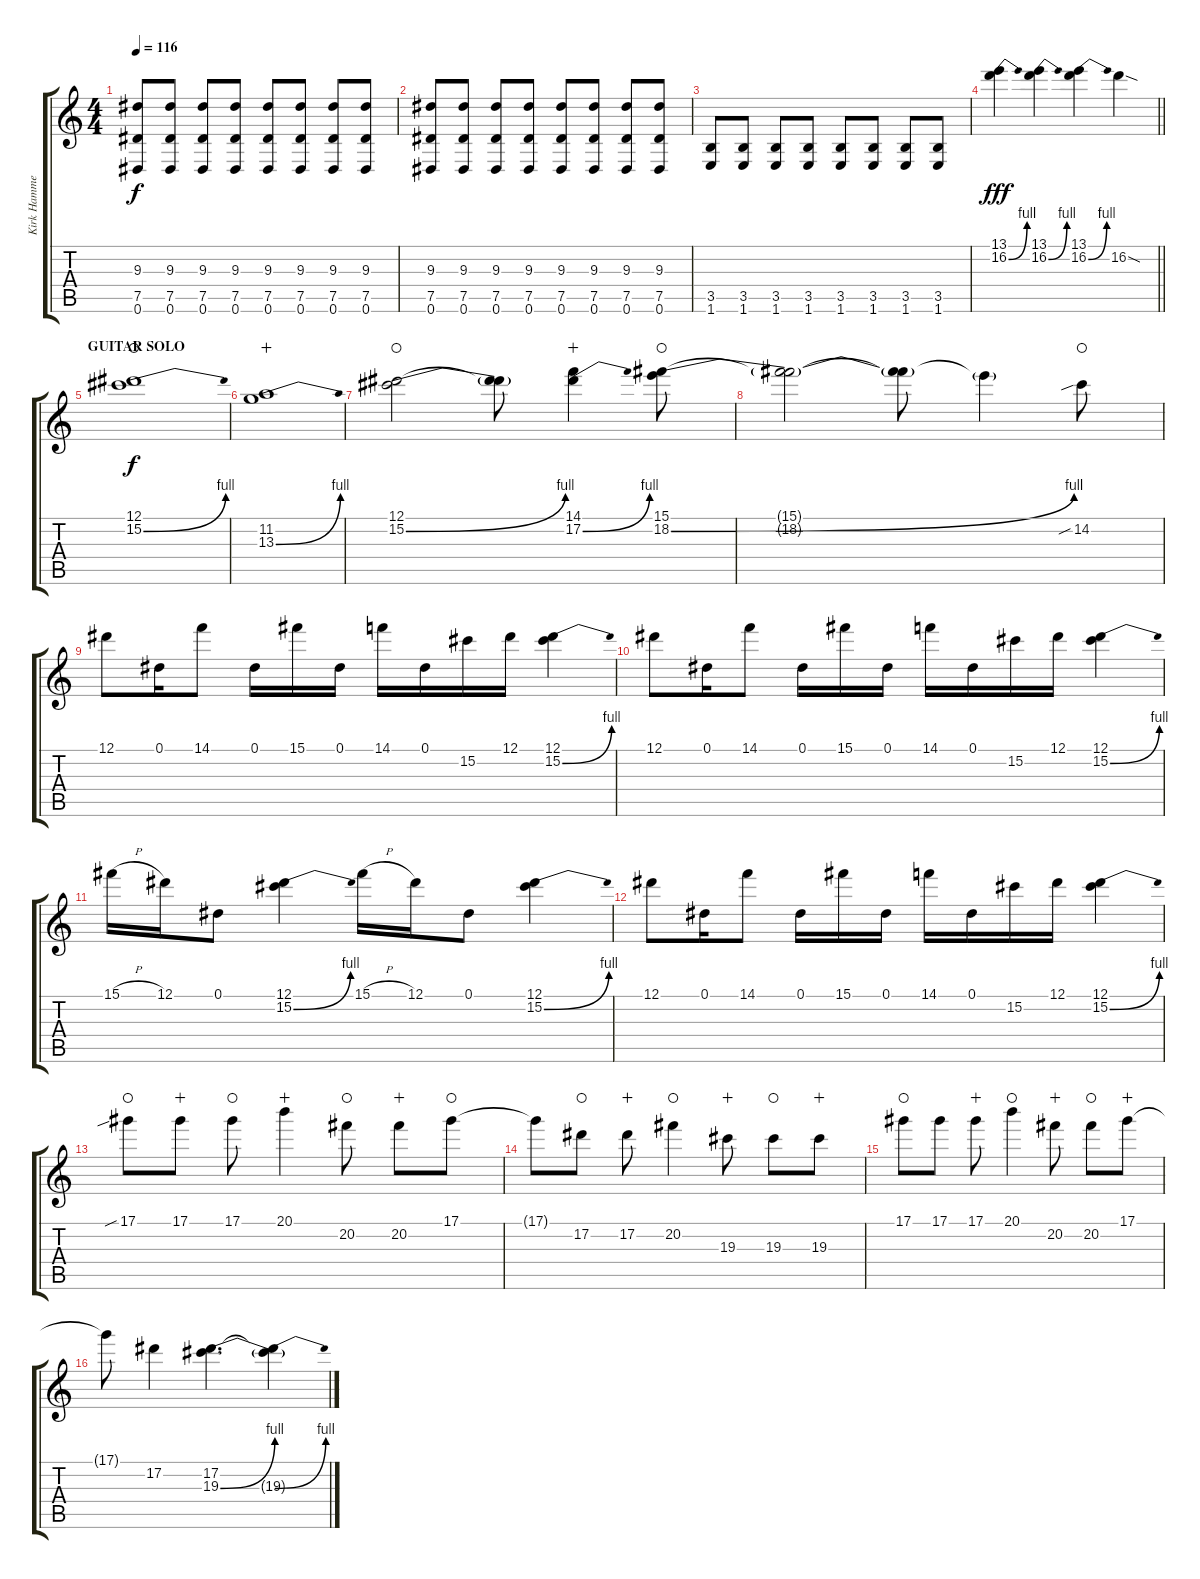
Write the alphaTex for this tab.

\track ("Kirk Hammett - lead and rhythm guitar" "Kirk Hamme") {instrument distortionguitar}
\staff {score tabs}
\tuning (Eb4 Bb3 Gb3 Db3 Ab2 Eb2) {hide}
\ts (4 4)
\tempo 116
\clef g2
\ks c
(9.3 7.5 0.6).8{dy f} (9.3 7.5 0.6).8 (9.3 7.5 0.6).8 (9.3 7.5 0.6).8 (9.3 7.5 0.6).8 (9.3 7.5 0.6).8 (9.3 7.5 0.6).8 (9.3 7.5 0.6).8 |
(9.3 7.5 0.6).8 (9.3 7.5 0.6).8 (9.3 7.5 0.6).8 (9.3 7.5 0.6).8 (9.3 7.5 0.6).8 (9.3 7.5 0.6).8 (9.3 7.5 0.6).8 (9.3 7.5 0.6).8 |
(3.5 1.6).8 (3.5 1.6).8 (3.5 1.6).8 (3.5 1.6).8 (3.5 1.6).8 (3.5 1.6).8 (3.5 1.6).8 (3.5 1.6).8 |
\barLineRight lightlight
(13.1 16.2{be (bend 0 0 60 4)}).4{dy fff} (13.1 16.2{be (bend 0 0 60 4)}).4 (13.1 16.2{be (bend 0 0 60 4)}).4 16.2{sod}.4 |
\section ("" "GUITAR SOLO")
(12.1 15.2{be (bend 0 0 60 4)}).1{dy f instrument distortionguitar waho} |
(11.2 13.3{be (bend 0 0 60 4)}).1{wahc} |
(12.1 15.2{be (bend 0 0 60 4)}).2{waho} (12.1{t} 15.2{t}).8 (14.1 17.2{be (bend 0 0 60 4)}).4{wahc} (15.1 18.2{be (bend 0 0 60 4)}).8{waho} |
(15.1{t} 18.2{t}).2 (15.1{t} 18.2{t}).8 18.2{t}.4 14.2{sib}.8{waho} |
12.1.8 0.1.16 14.1.8 0.1.16 15.1.16 0.1.16 14.1.16 0.1.16 15.2.16 12.1.16 (12.1 15.2{be (bend 0 0 60 4)}).4 |
12.1.8 0.1.16 14.1.8 0.1.16 15.1.16 0.1.16 14.1.16 0.1.16 15.2.16 12.1.16 (12.1 15.2{be (bend 0 0 60 4)}).4 |
15.1{h}.16 12.1.16 0.1.8 (12.1 15.2{be (bend 0 0 60 4)}).4 15.1{h}.16 12.1.16 0.1.8 (12.1 15.2{be (bend 0 0 60 4)}).4 |
12.1.8 0.1.16 14.1.8 0.1.16 15.1.16 0.1.16 14.1.16 0.1.16 15.2.16 12.1.16 (12.1 15.2{be (bend 0 0 60 4)}).4 |
17.1{sib}.8{waho} 17.1.8{wahc} 17.1.8{waho} 20.1.4{wahc} 20.2.8{waho} 20.2.8{wahc} 17.1.8{waho} |
17.1{t}.8 17.2.8{waho} 17.2.8{wahc} 20.2.4{waho} 19.3.8{wahc} 19.3.8{waho} 19.3.8{wahc} |
17.1.8{waho} 17.1.8 17.1.8{wahc} 20.1.4{waho} 20.2.8{wahc} 20.2.8{waho} 17.1.8{wahc} |
17.1{t}.8 17.2.4 (17.2 19.3{be (bend 0 0 60 4)}).4{d} (17.2{t} 19.3{be (bend 0 0 60 4) t}).4
